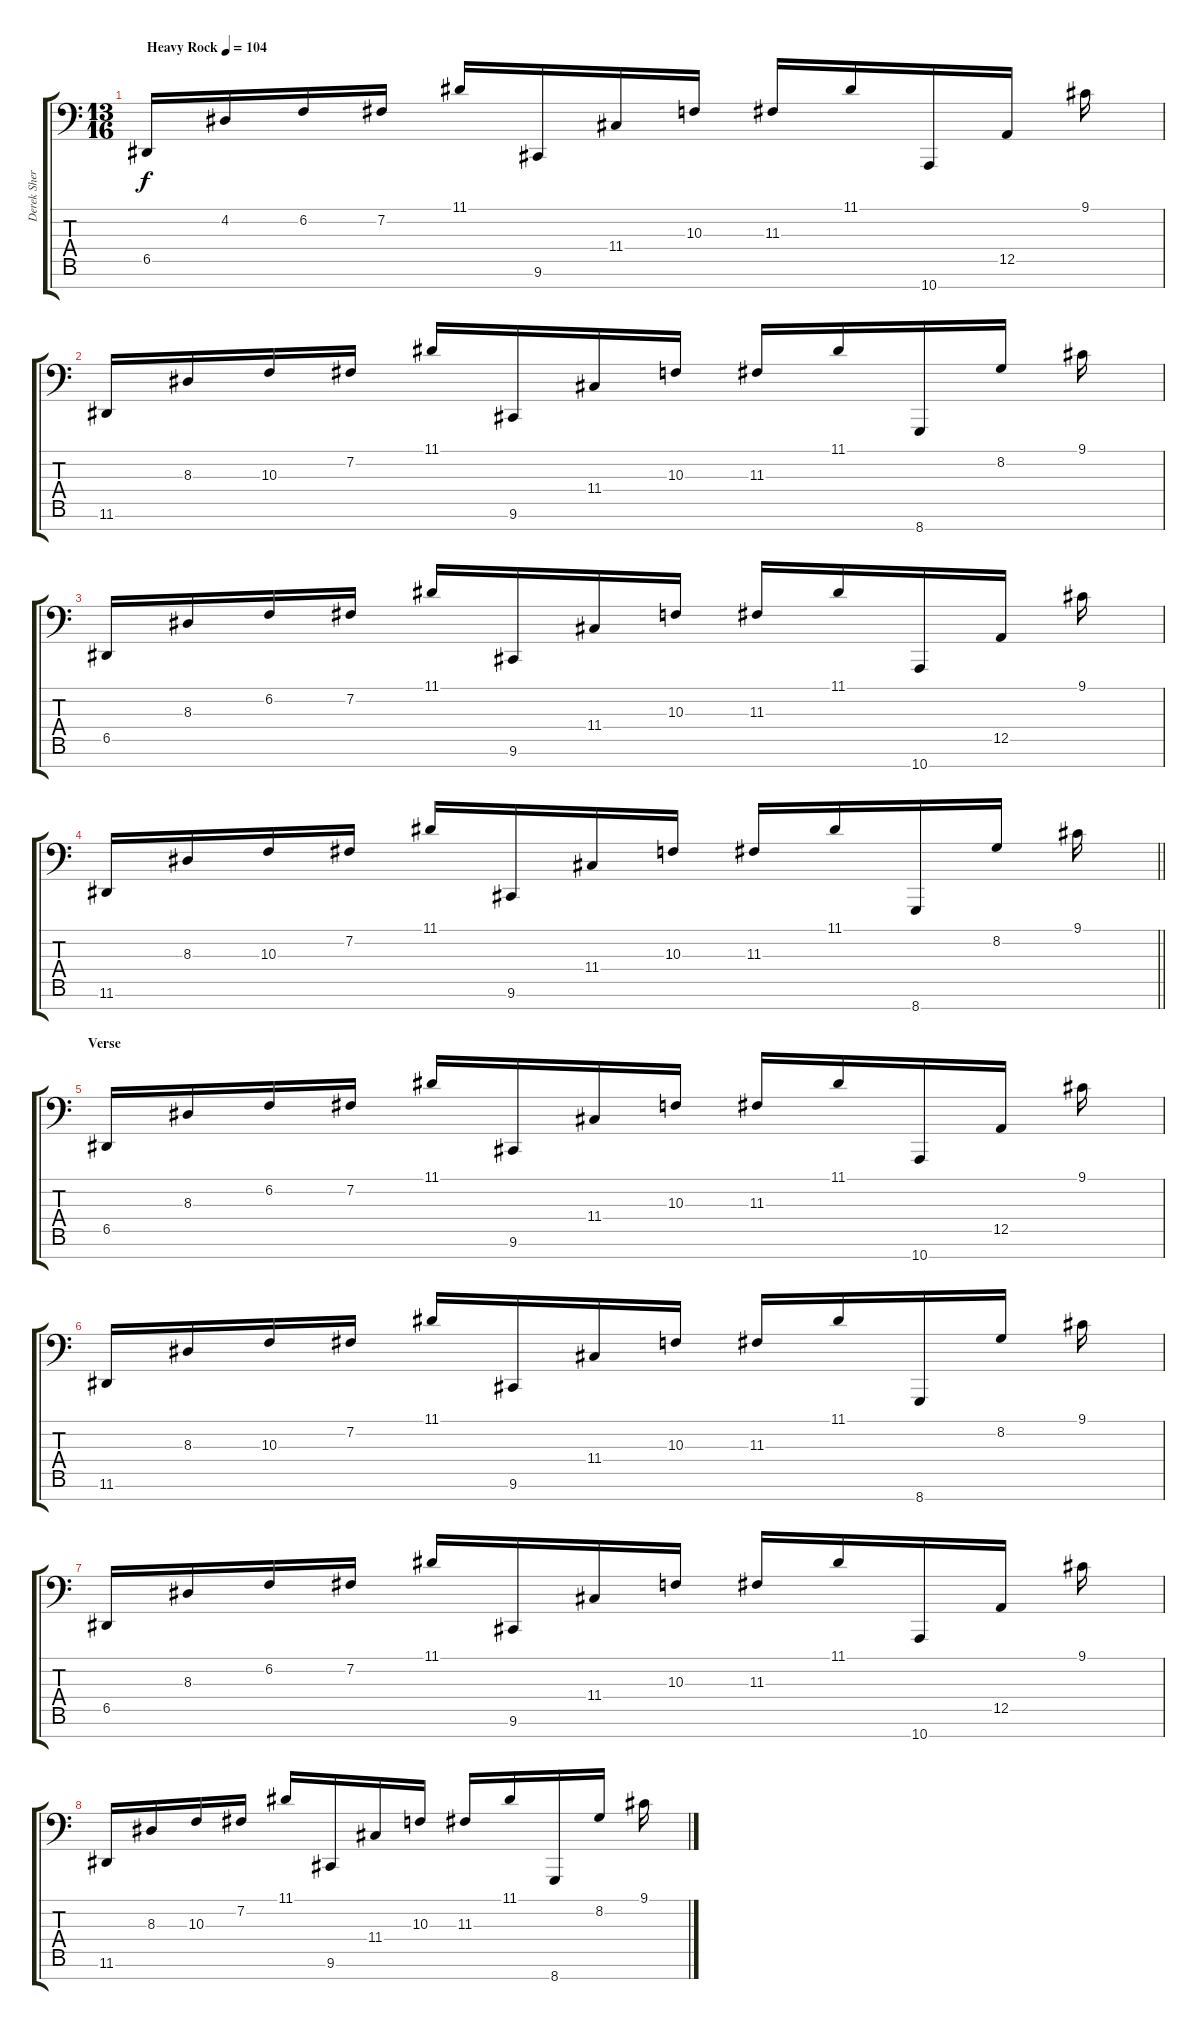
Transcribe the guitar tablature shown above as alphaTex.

\track ("Derek Sherinian" "Derek Sher") {instrument acousticgrandpiano}
\staff {score tabs}
\tuning (E3 B2 G2 D2 A1 E1 B0) {hide}
\ts (13 16)
\tempo (104 "Heavy Rock")
\clef f4
\ks c
6.5.16{dy f instrument acousticgrandpiano} 4.2.16 6.2.16 7.2.16 11.1.16 9.6.16 11.4.16 10.3.16 11.3.16 11.1.16 10.7.16 12.5.16 9.1.16 |
11.6.16 8.3.16 10.3.16 7.2.16 11.1.16 9.6.16 11.4.16 10.3.16 11.3.16 11.1.16 8.7.16 8.2.16 9.1.16 |
6.5.16 8.3.16 6.2.16 7.2.16 11.1.16 9.6.16 11.4.16 10.3.16 11.3.16 11.1.16 10.7.16 12.5.16 9.1.16 |
\barLineRight lightlight
11.6.16 8.3.16 10.3.16 7.2.16 11.1.16 9.6.16 11.4.16 10.3.16 11.3.16 11.1.16 8.7.16 8.2.16 9.1.16 |
\section ("" "Verse")
6.5.16 8.3.16 6.2.16 7.2.16 11.1.16 9.6.16 11.4.16 10.3.16 11.3.16 11.1.16 10.7.16 12.5.16 9.1.16 |
11.6.16 8.3.16 10.3.16 7.2.16 11.1.16 9.6.16 11.4.16 10.3.16 11.3.16 11.1.16 8.7.16 8.2.16 9.1.16 |
6.5.16 8.3.16 6.2.16 7.2.16 11.1.16 9.6.16 11.4.16 10.3.16 11.3.16 11.1.16 10.7.16 12.5.16 9.1.16 |
11.6.16 8.3.16 10.3.16 7.2.16 11.1.16 9.6.16 11.4.16 10.3.16 11.3.16 11.1.16 8.7.16 8.2.16 9.1.16
